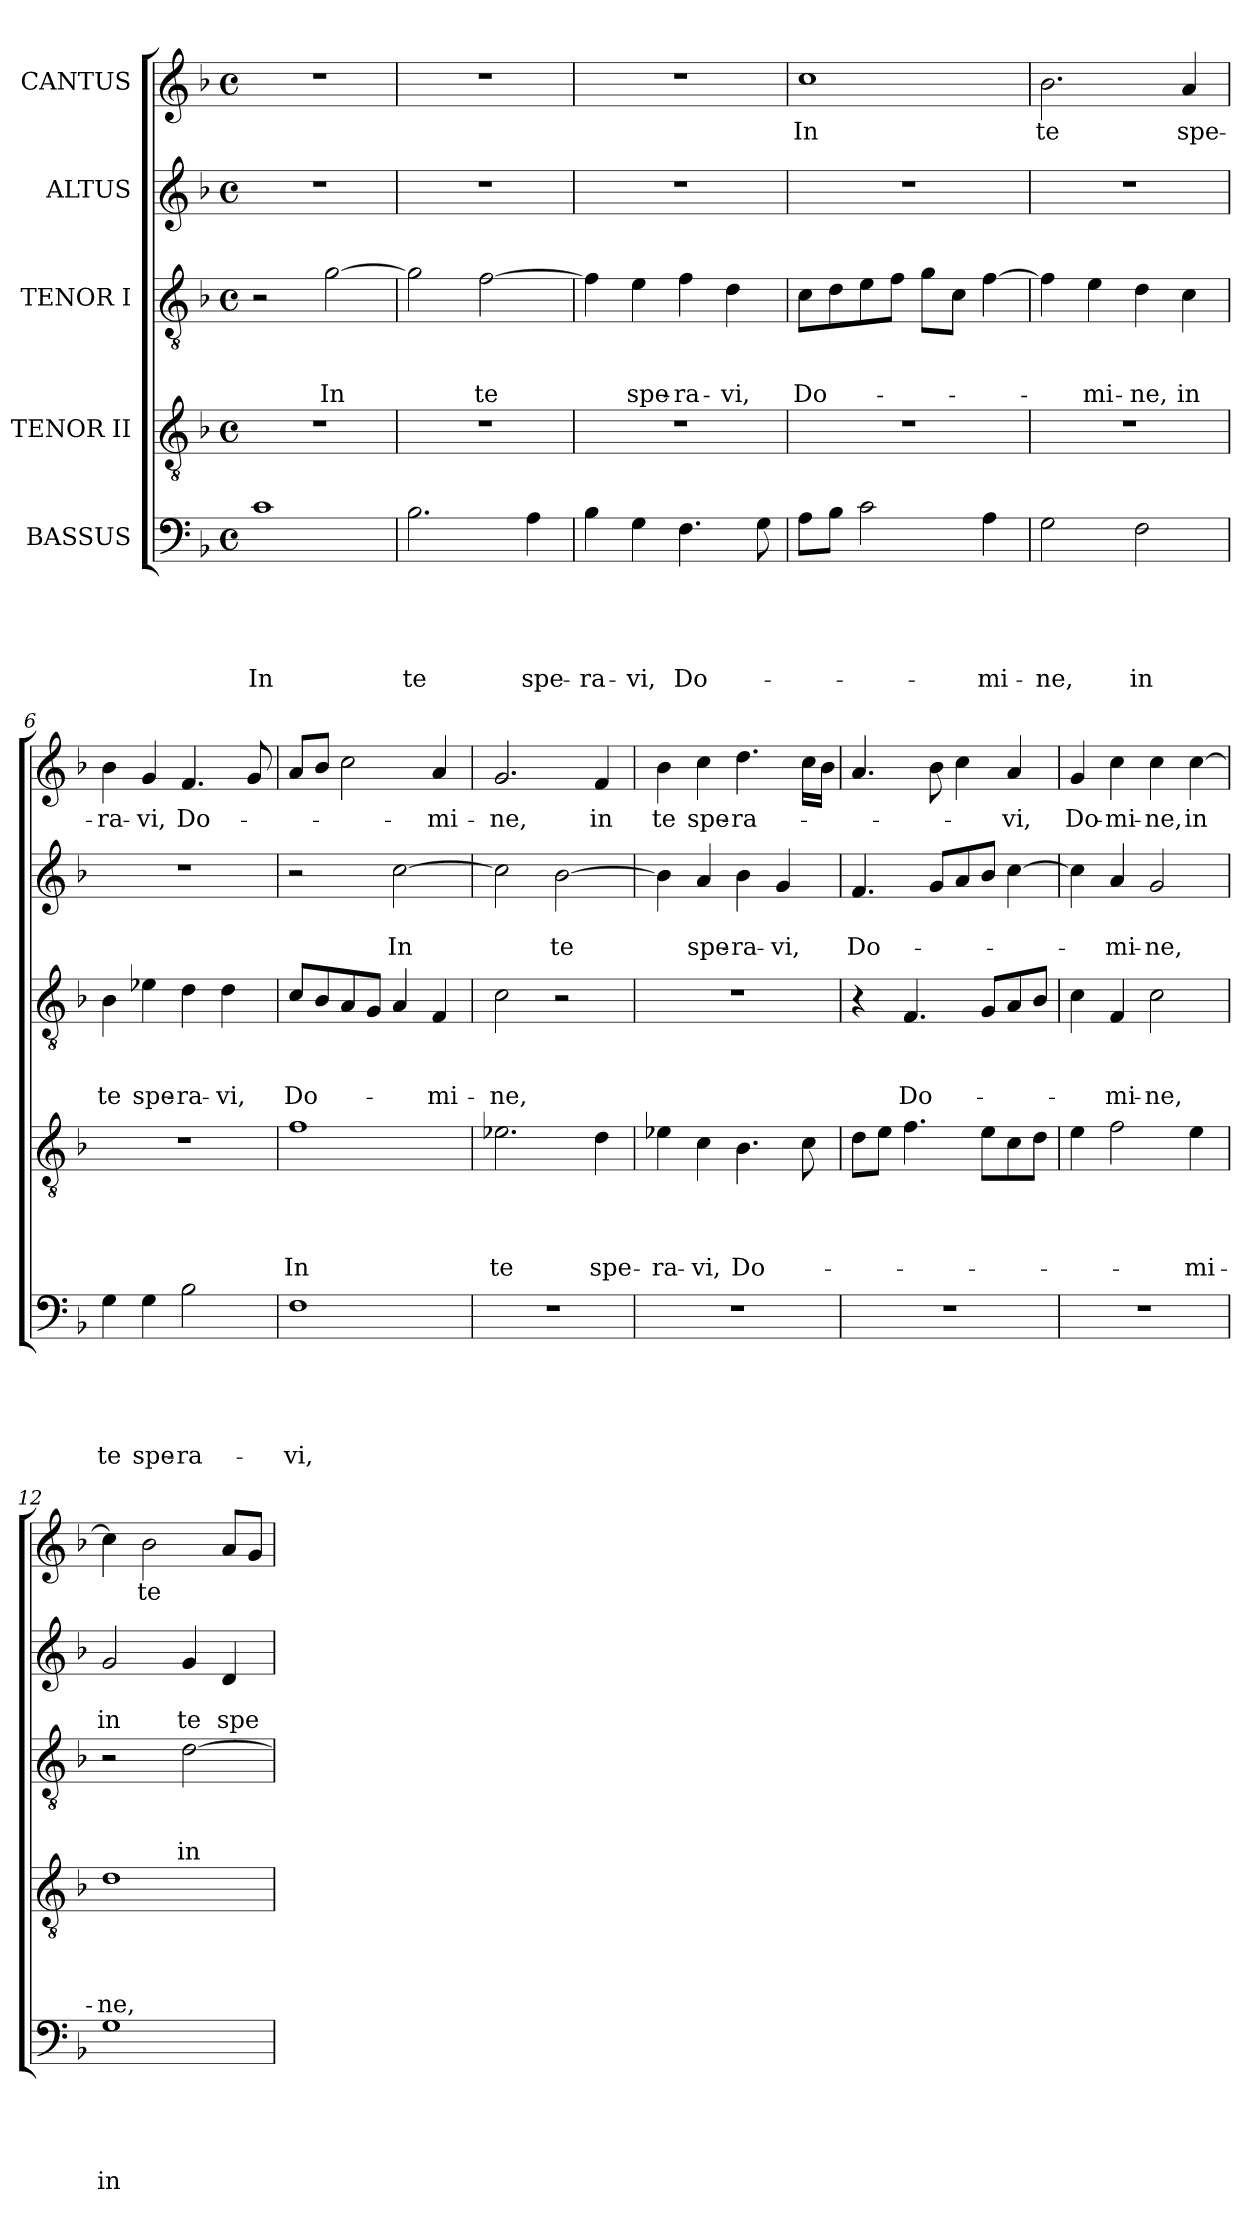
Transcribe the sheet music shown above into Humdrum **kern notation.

**kern	**text	**text	**text	**text	**text	**kern	**text	**text	**text	**text	**kern	**text	**text	**text	**kern	**text	**text	**kern	**text
*part5	*part5	*part5	*part5	*part5	*part5	*part4	*part4	*part4	*part4	*part4	*part3	*part3	*part3	*part3	*part2	*part2	*part2	*part1	*part1
*staff5	*staff5	*staff5	*staff5	*staff5	*staff5	*staff4	*staff4	*staff4	*staff4	*staff4	*staff3	*staff3	*staff3	*staff3	*staff2	*staff2	*staff2	*staff1	*staff1
*I"BASSUS	*	*	*	*	*	*I"TENOR II	*	*	*	*	*I"TENOR I	*	*	*	*I"ALTUS	*	*	*I"CANTUS	*
*clefF4	*	*	*	*	*	*clefGv2	*	*	*	*	*clefGv2	*	*	*	*clefG2	*	*	*clefG2	*
*k[b-]	*	*	*	*	*	*k[b-]	*	*	*	*	*k[b-]	*	*	*	*k[b-]	*	*	*k[b-]	*
*F:	*	*	*	*	*	*F:	*	*	*	*	*F:	*	*	*	*F:	*	*	*F:	*
*M4/4	*	*	*	*	*	*M4/4	*	*	*	*	*M4/4	*	*	*	*M4/4	*	*	*M4/4	*
*met(c)	*	*	*	*	*	*met(c)	*	*	*	*	*met(c)	*	*	*	*met(c)	*	*	*met(c)	*
=1	=1	=1	=1	=1	=1	=1	=1	=1	=1	=1	=1	=1	=1	=1	=1	=1	=1	=1	=1
1c	.	.	.	.	In	1r	.	.	.	.	2r	.	.	.	1r	.	.	1r	.
.	.	.	.	.	.	.	.	.	.	.	[2g\	.	.	In	.	.	.	.	.
=2	=2	=2	=2	=2	=2	=2	=2	=2	=2	=2	=2	=2	=2	=2	=2	=2	=2	=2	=2
2.B-\	.	.	.	.	te	1r	.	.	.	.	2g\]	.	.	.	1r	.	.	1r	.
.	.	.	.	.	.	.	.	.	.	.	[2f\	.	.	te	.	.	.	.	.
4A\	.	.	.	.	spe-	.	.	.	.	.	.	.	.	.	.	.	.	.	.
=3	=3	=3	=3	=3	=3	=3	=3	=3	=3	=3	=3	=3	=3	=3	=3	=3	=3	=3	=3
4B-\	.	.	.	.	-ra-	1r	.	.	.	.	4f\]	.	.	.	1r	.	.	1r	.
4G\	.	.	.	.	-vi,	.	.	.	.	.	4e\	.	.	spe-	.	.	.	.	.
4.F\	.	.	.	.	Do-	.	.	.	.	.	4f\	.	.	-ra-	.	.	.	.	.
.	.	.	.	.	.	.	.	.	.	.	4d\	.	.	-vi,	.	.	.	.	.
8G\	.	.	.	.	.	.	.	.	.	.	.	.	.	.	.	.	.	.	.
=4	=4	=4	=4	=4	=4	=4	=4	=4	=4	=4	=4	=4	=4	=4	=4	=4	=4	=4	=4
8A\L	.	.	.	.	.	1r	.	.	.	.	8c\L	.	.	Do-	1r	.	.	1cc	In
8B-\J	.	.	.	.	.	.	.	.	.	.	8d\	.	.	.	.	.	.	.	.
2c\	.	.	.	.	.	.	.	.	.	.	8e\	.	.	.	.	.	.	.	.
.	.	.	.	.	.	.	.	.	.	.	8f\J	.	.	.	.	.	.	.	.
.	.	.	.	.	.	.	.	.	.	.	8g\L	.	.	.	.	.	.	.	.
.	.	.	.	.	.	.	.	.	.	.	8c\J	.	.	.	.	.	.	.	.
4A\	.	.	.	.	-mi-	.	.	.	.	.	[4f\	.	.	.	.	.	.	.	.
=5	=5	=5	=5	=5	=5	=5	=5	=5	=5	=5	=5	=5	=5	=5	=5	=5	=5	=5	=5
2G\	.	.	.	.	-ne,	1r	.	.	.	.	4f\]	.	.	.	1r	.	.	2.b-\	te
.	.	.	.	.	.	.	.	.	.	.	4e\	.	.	-mi-	.	.	.	.	.
2F\	.	.	.	.	in	.	.	.	.	.	4d\	.	.	-ne,	.	.	.	.	.
.	.	.	.	.	.	.	.	.	.	.	4c\	.	.	in	.	.	.	4a/	spe-
!!LO:LB:g=z
=6	=6	=6	=6	=6	=6	=6	=6	=6	=6	=6	=6	=6	=6	=6	=6	=6	=6	=6	=6
4G\	.	.	.	.	te	1r	.	.	.	.	4B-\	.	.	te	1r	.	.	4b-\	-ra-
4G\	.	.	.	.	spe-	.	.	.	.	.	4e-\	.	.	spe-	.	.	.	4g/	-vi,
2B-\	.	.	.	.	-ra-	.	.	.	.	.	4d\	.	.	-ra-	.	.	.	4.f/	Do-
.	.	.	.	.	.	.	.	.	.	.	4d\	.	.	-vi,	.	.	.	.	.
.	.	.	.	.	.	.	.	.	.	.	.	.	.	.	.	.	.	8g/	.
=7	=7	=7	=7	=7	=7	=7	=7	=7	=7	=7	=7	=7	=7	=7	=7	=7	=7	=7	=7
1F	.	.	.	.	-vi,	1f	.	.	.	In	8c/L	.	.	Do-	2r	.	.	8a/L	.
.	.	.	.	.	.	.	.	.	.	.	8B-/	.	.	.	.	.	.	8b-/J	.
.	.	.	.	.	.	.	.	.	.	.	8A/	.	.	.	.	.	.	2cc\	.
.	.	.	.	.	.	.	.	.	.	.	8G/J	.	.	.	.	.	.	.	.
.	.	.	.	.	.	.	.	.	.	.	4A/	.	.	.	[2cc\	.	In	.	.
.	.	.	.	.	.	.	.	.	.	.	4F/	.	.	-mi-	.	.	.	4a/	-mi-
=8	=8	=8	=8	=8	=8	=8	=8	=8	=8	=8	=8	=8	=8	=8	=8	=8	=8	=8	=8
1r	.	.	.	.	.	2.e-X\	.	.	.	te	2c\	.	.	-ne,	2cc\]	.	.	2.g/	-ne,
.	.	.	.	.	.	.	.	.	.	.	2r	.	.	.	[2b-\	.	te	.	.
.	.	.	.	.	.	4d\	.	.	.	spe-	.	.	.	.	.	.	.	4f/	in
=9	=9	=9	=9	=9	=9	=9	=9	=9	=9	=9	=9	=9	=9	=9	=9	=9	=9	=9	=9
1r	.	.	.	.	.	4e-\	.	.	.	-ra-	1r	.	.	.	4b-\]	.	.	4b-\	te
.	.	.	.	.	.	4c\	.	.	.	-vi,	.	.	.	.	4a/	.	spe-	4cc\	spe-
.	.	.	.	.	.	4.B-\	.	.	.	Do-	.	.	.	.	4b-\	.	-ra-	4.dd\	-ra-
.	.	.	.	.	.	.	.	.	.	.	.	.	.	.	4g/	.	-vi,	.	.
.	.	.	.	.	.	8c\	.	.	.	.	.	.	.	.	.	.	.	16cc\LL	.
.	.	.	.	.	.	.	.	.	.	.	.	.	.	.	.	.	.	16b-\JJ	.
=10	=10	=10	=10	=10	=10	=10	=10	=10	=10	=10	=10	=10	=10	=10	=10	=10	=10	=10	=10
1r	.	.	.	.	.	8d\L	.	.	.	.	4r	.	.	.	4.f/	.	Do-	4.a/	.
.	.	.	.	.	.	8e\J	.	.	.	.	.	.	.	.	.	.	.	.	.
.	.	.	.	.	.	4.f\	.	.	.	.	4.F/	.	.	Do-	.	.	.	.	.
.	.	.	.	.	.	.	.	.	.	.	.	.	.	.	8g/L	.	.	8b-\	.
.	.	.	.	.	.	.	.	.	.	.	.	.	.	.	8a/	.	.	4cc\	.
.	.	.	.	.	.	8e\L	.	.	.	.	8G/L	.	.	.	8b-/J	.	.	.	.
.	.	.	.	.	.	8c\	.	.	.	.	8A/	.	.	.	[4cc\	.	.	4a/	-vi,
.	.	.	.	.	.	8d\J	.	.	.	.	8B-/J	.	.	.	.	.	.	.	.
=11	=11	=11	=11	=11	=11	=11	=11	=11	=11	=11	=11	=11	=11	=11	=11	=11	=11	=11	=11
1r	.	.	.	.	.	4e\	.	.	.	.	4c\	.	.	.	4cc\]	.	.	4g/	Do-
.	.	.	.	.	.	2f\	.	.	.	.	4F/	.	.	-mi-	4a/	.	-mi-	4cc\	-mi-
.	.	.	.	.	.	.	.	.	.	.	2c\	.	.	-ne,	2g/	.	-ne,	4cc\	-ne,
.	.	.	.	.	.	4e\	.	.	.	-mi-	.	.	.	.	.	.	.	[4cc\	in
!!LO:PB:g=z
=12	=12	=12	=12	=12	=12	=12	=12	=12	=12	=12	=12	=12	=12	=12	=12	=12	=12	=12	=12
1G	.	.	.	.	in	1d	.	.	.	-ne,	2r	.	.	.	2g/	.	in	4cc\]	.
.	.	.	.	.	.	.	.	.	.	.	.	.	.	.	.	.	.	2b-\	te
.	.	.	.	.	.	.	.	.	.	.	[2d\	.	.	in	4g/	.	te	.	.
.	.	.	.	.	.	.	.	.	.	.	.	.	.	.	4d/	.	spe-	8a/L	.
.	.	.	.	.	.	.	.	.	.	.	.	.	.	.	.	.	.	8g/J	.
=	=	=	=	=	=	=	=	=	=	=	=	=	=	=	=	=	=	=	=
*-	*-	*-	*-	*-	*-	*-	*-	*-	*-	*-	*-	*-	*-	*-	*-	*-	*-	*-	*-
